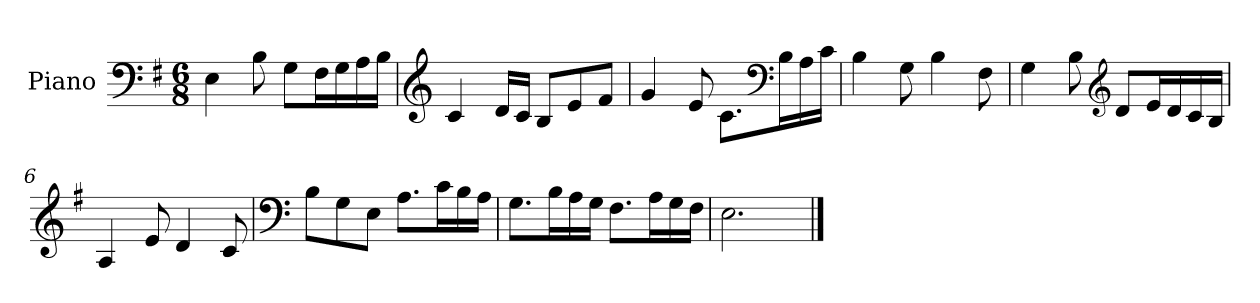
**kern
*part1
*staff1
*I"Piano
*I'Pno.
*clefF4
*k[f#]
*M6/8
*MM120
=1
4E\
8B\
8G\L
16F#\L
16G\
16A\
16B\JJ
=2
*clefG2
4c/
16d/LL
16c/JJ
8B/L
8e/
8f#/J
=3
4g/
8e/
8.c\L
*clefF4
16B\L
16A\
16c\JJ
=4
4B\
8G\
4B\
8F#\
=5
4G\
8B\
*clefG2
8d/L
16e/L
16d/
16c/
16B/JJ
=6
4A/
8e/
4d/
8c/
!!LO:LB:g=z
=7
*clefF4
8B\L
8G\
8E\J
8.A\L
16c\L
16B\
16A\JJ
=8
8.G\L
16B\L
16A\
16G\JJ
8.F#\L
16A\L
16G\
16F#\JJ
=9
2.E\
==
*-
